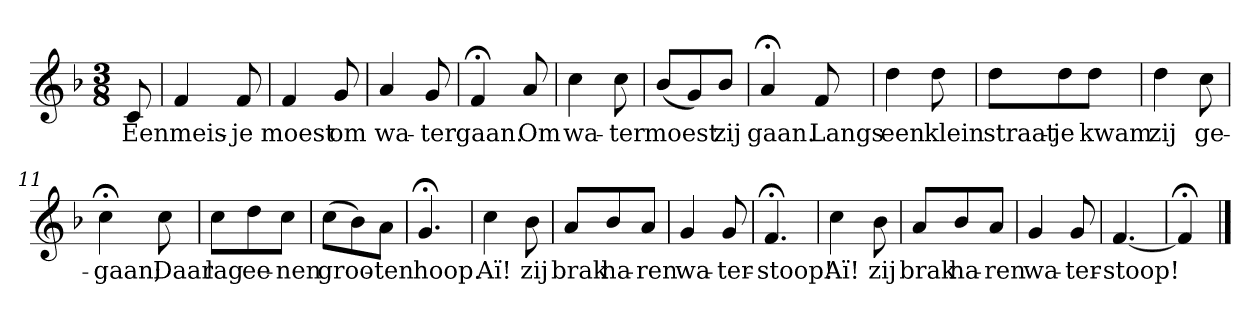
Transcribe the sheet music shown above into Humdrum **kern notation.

**kern	**text
*part1	*part1
*staff1	*staff1
*k[b-]	*
*F:	*
*M3/8	*
*MM120	*
=	=
8c	Een
=1	=1
4f	meis-
8f	-je
=2	=2
4f	moest
8g	om
=3	=3
4a	wa-
8g	-ter
=4	=4
4f;<	gaan.
8a	Om
=5	=5
4cc	wa-
8cc	-ter
=6	=6
(8b-L	moest
8g)	.
8b-J	zij
=7	=7
4a;<	gaan.
8f	Langs
=8	=8
4dd	een
8dd	klein
=9	=9
8ddL	straat-
8dd	-je
8ddJ	kwam
=10	=10
4dd	zij
8cc	ge-
=11	=11
4cc;<	-gaan;
8cc	Daar
=12	=12
8ccL	lag
8dd	ee-
8ccJ	-nen
=13	=13
(8ccL	groo-
8b-)	.
8aJ	-ten
=14	=14
4.g;<	hoop.
=15	=15
4cc	Aï!
8b-	zij
=16	=16
8aL	brak
8b-	ha-
8aJ	-ren
=17	=17
4g	wa-
8g	-ter-
=18	=18
4.f;<	-stoop!
=19	=19
4cc	Aï!
8b-	zij
=20	=20
8aL	brak
8b-	ha-
8aJ	-ren
=21	=21
4g	wa-
8g	-ter-
=22	=22
[4.f	-stoop!
=23	=23
4f;<]	.
==	==
*-	*-
